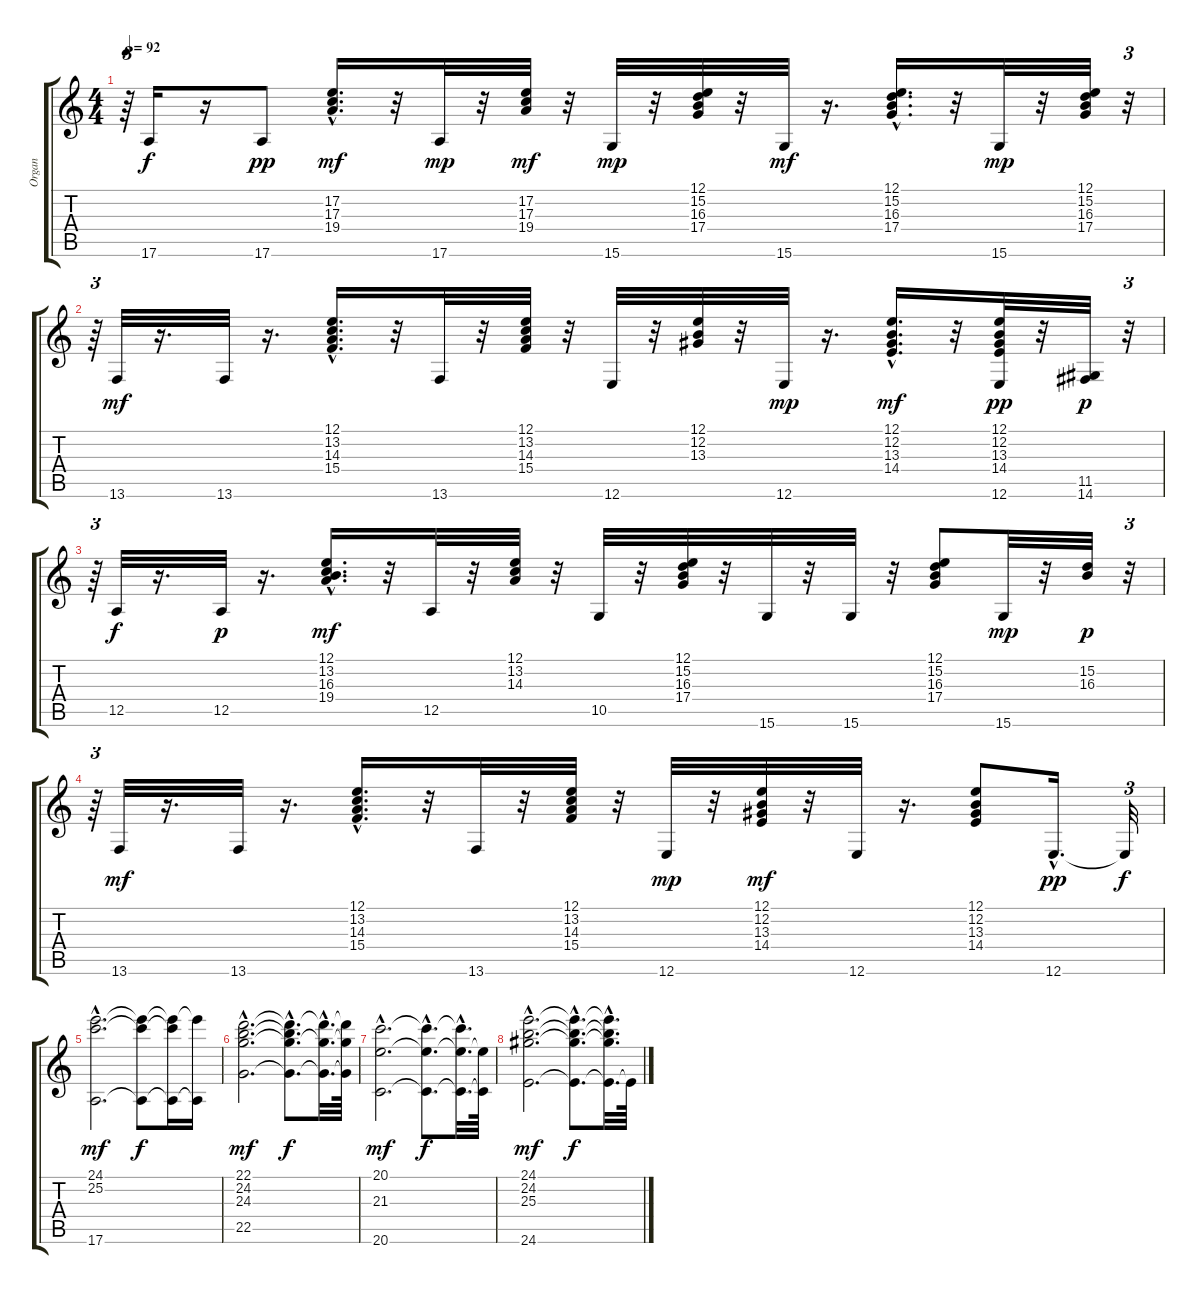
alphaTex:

\track ("Organ " "Organ ") {instrument rockorgan}
\staff {score tabs}
\tuning (E4 B3 G3 D3 A2 E2) {hide}
\ts (4 4)
\tempo 92
\clef g2
\ks c
r.64{tu (3 2) dy f} 17.6.16 r.16 17.6.8{dy pp} (17.2{hac} 17.3{hac} 19.4{hac}).16{d dy mf} r.32 17.6.32{dy mp} r.32 (17.2 17.3 19.4).32{dy mf} r.32 15.6.32{dy mp} r.32 (12.1 15.2 16.3 17.4).32 r.32 15.6.32{dy mf} r.16{d} (12.1 15.2{hac} 16.3{hac} 17.4{hac}).16{d} r.32 15.6.32{dy mp} r.32 (12.1 15.2 16.3 17.4).32 r.32{tu (3 2)} |
r.64{tu (3 2)} 13.6.32{dy mf} r.16{d} 13.6.32 r.16{d} (12.1{hac} 13.2{hac} 14.3{hac} 15.4{hac}).16{d} r.32 13.6.32 r.32 (12.1 13.2 14.3 15.4).32 r.32 12.6.32 r.32 (12.1 12.2 13.3).32 r.32 12.6.32{dy mp} r.16{d} (12.1 12.2 13.3{hac} 14.4).16{d dy mf} r.32 (12.1 12.2 13.3 14.4 12.6).32{dy pp} r.32 (11.5 14.6).32{dy p} r.32{tu (3 2)} |
r.64{tu (3 2)} 12.5.32{dy f} r.16{d} 12.5.32{dy p} r.16{d} (12.1{hac} 13.2 16.3 19.4{hac}).16{d dy mf} r.32 12.5.32 r.32 (12.1 13.2 14.3).32 r.32 10.5.32 r.32 (12.1 15.2 16.3 17.4).32 r.32 15.6.32 r.32 15.6.32 r.32 (12.1 15.2 16.3 17.4).8 15.6.32{dy mp} r.32 (15.2 16.3).32{dy p} r.32{tu (3 2)} |
r.64{tu (3 2)} 13.6.32{dy mf} r.16{d} 13.6.32 r.16{d} (12.1{hac} 13.2{hac} 14.3{hac} 15.4{hac}).16{d} r.32 13.6.32 r.32 (12.1 13.2 14.3 15.4).32 r.32 12.6.32{dy mp} r.32 (12.1 12.2 13.3 14.4).32{dy mf} r.32 12.6.32 r.16{d} (12.1 12.2 13.3 14.4).8 12.6{hac}.16{d dy pp} 12.6{t}.32{tu (3 2) dy f} |
(24.1{hac} 25.2{hac} 17.6{hac}).2{d dy mf} (24.1{t} 25.2{t} 17.6{t}).8{dy f} (24.1{t} 25.2{t} 17.6{t}).16 (24.1{t} 17.6{t}).16 |
(22.1{hac} 24.2{hac} 24.3{hac} 22.5{hac}).2{d dy mf} (22.1{hac t} 24.2{hac t} 24.3{hac t} 22.5{hac t}).8{d dy f} (22.1{hac t} 24.3{hac t} 22.5{hac t}).32{d} (22.1{t} 24.3{t} 22.5{t}).64 |
(20.1{hac} 21.3{hac} 20.6{hac}).2{d dy mf} (20.1{hac t} 21.3{hac t} 20.6{hac t}).8{d dy f} (20.1{t} 21.3{hac t} 20.6{hac t}).32{d} (21.3{t} 20.6{t}).64 |
(24.1{hac} 24.2{hac} 25.3{hac} 24.6{hac}).2{d dy mf} (24.1{hac t} 24.2{hac t} 25.3{hac t} 24.6{hac t}).8{d dy f} (24.1{t} 24.2{t} 25.3{t} 24.6{hac t}).32{d} 24.6{t}.64
